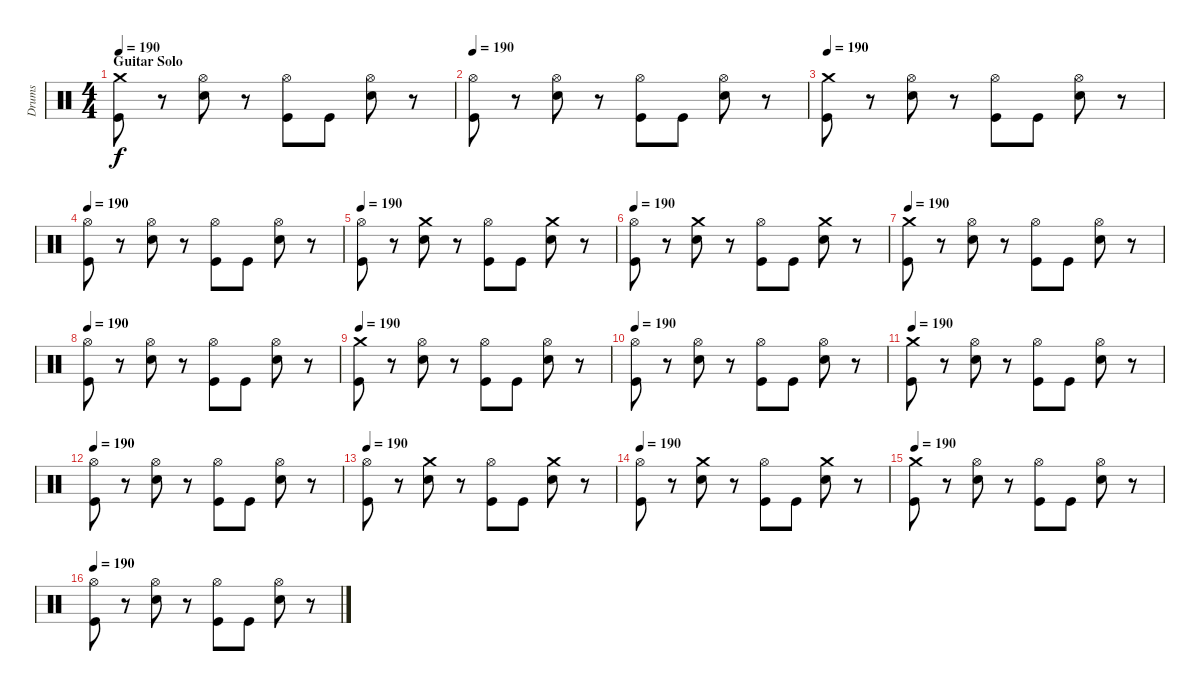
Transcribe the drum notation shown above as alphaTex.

\track ("Drums" "Drums") {instrument percussion}
\staff {score}
\articulation defaults
\ts (4 4)
\section ("" "Guitar Solo")
\tempo 190
\clef neutral
\ks c
("Crash medium (hit)" "Kick (hit)").8{dy f} r.8 ("Hi-Hat (open)" "Snare (hit) 2").8 r.8 ("Hi-Hat (open)" "Kick (hit)").8 "Kick (hit)".8 ("Hi-Hat (open)" "Snare (hit) 2").8 r.8 |
\tempo 190
("Hi-Hat (open)" "Kick (hit)").8 r.8 ("Hi-Hat (open)" "Snare (hit) 2").8 r.8 ("Hi-Hat (open)" "Kick (hit)").8 "Kick (hit)".8 ("Hi-Hat (open)" "Snare (hit) 2").8 r.8 |
\tempo 190
("Crash medium (hit)" "Kick (hit)").8 r.8 ("Hi-Hat (open)" "Snare (hit) 2").8 r.8 ("Hi-Hat (open)" "Kick (hit)").8 "Kick (hit)".8 ("Hi-Hat (open)" "Snare (hit) 2").8 r.8 |
\tempo 190
("Hi-Hat (open)" "Kick (hit)").8 r.8 ("Hi-Hat (open)" "Snare (hit) 2").8 r.8 ("Hi-Hat (open)" "Kick (hit)").8 "Kick (hit)".8 ("Hi-Hat (open)" "Snare (hit) 2").8 r.8 |
\tempo 190
("Hi-Hat (open)" "Kick (hit)").8 r.8 ("Crash medium (hit)" "Snare (hit) 2").8 r.8 ("Hi-Hat (open)" "Kick (hit)").8 "Kick (hit)".8 ("Crash medium (hit)" "Snare (hit) 2").8 r.8 |
\tempo 190
("Hi-Hat (open)" "Kick (hit)").8 r.8 ("Crash medium (hit)" "Snare (hit) 2").8 r.8 ("Hi-Hat (open)" "Kick (hit)").8 "Kick (hit)".8 ("Crash medium (hit)" "Snare (hit) 2").8 r.8 |
\tempo 190
("Crash medium (hit)" "Kick (hit)").8 r.8 ("Hi-Hat (open)" "Snare (hit) 2").8 r.8 ("Hi-Hat (open)" "Kick (hit)").8 "Kick (hit)".8 ("Hi-Hat (open)" "Snare (hit) 2").8 r.8 |
\tempo 190
("Hi-Hat (open)" "Kick (hit)").8 r.8 ("Hi-Hat (open)" "Snare (hit) 2").8 r.8 ("Hi-Hat (open)" "Kick (hit)").8 "Kick (hit)".8 ("Hi-Hat (open)" "Snare (hit) 2").8 r.8 |
\tempo 190
("Crash medium (hit)" "Kick (hit)").8 r.8 ("Hi-Hat (open)" "Snare (hit) 2").8 r.8 ("Hi-Hat (open)" "Kick (hit)").8 "Kick (hit)".8 ("Hi-Hat (open)" "Snare (hit) 2").8 r.8 |
\tempo 190
("Hi-Hat (open)" "Kick (hit)").8 r.8 ("Hi-Hat (open)" "Snare (hit) 2").8 r.8 ("Hi-Hat (open)" "Kick (hit)").8 "Kick (hit)".8 ("Hi-Hat (open)" "Snare (hit) 2").8 r.8 |
\tempo 190
("Crash medium (hit)" "Kick (hit)").8 r.8 ("Hi-Hat (open)" "Snare (hit) 2").8 r.8 ("Hi-Hat (open)" "Kick (hit)").8 "Kick (hit)".8 ("Hi-Hat (open)" "Snare (hit) 2").8 r.8 |
\tempo 190
("Hi-Hat (open)" "Kick (hit)").8 r.8 ("Hi-Hat (open)" "Snare (hit) 2").8 r.8 ("Hi-Hat (open)" "Kick (hit)").8 "Kick (hit)".8 ("Hi-Hat (open)" "Snare (hit) 2").8 r.8 |
\tempo 190
("Hi-Hat (open)" "Kick (hit)").8 r.8 ("Crash medium (hit)" "Snare (hit) 2").8 r.8 ("Hi-Hat (open)" "Kick (hit)").8 "Kick (hit)".8 ("Crash medium (hit)" "Snare (hit) 2").8 r.8 |
\tempo 190
("Hi-Hat (open)" "Kick (hit)").8 r.8 ("Crash medium (hit)" "Snare (hit) 2").8 r.8 ("Hi-Hat (open)" "Kick (hit)").8 "Kick (hit)".8 ("Crash medium (hit)" "Snare (hit) 2").8 r.8 |
\tempo 190
("Crash medium (hit)" "Kick (hit)").8 r.8 ("Hi-Hat (open)" "Snare (hit) 2").8 r.8 ("Hi-Hat (open)" "Kick (hit)").8 "Kick (hit)".8 ("Hi-Hat (open)" "Snare (hit) 2").8 r.8 |
\tempo 190
("Hi-Hat (open)" "Kick (hit)").8 r.8 ("Hi-Hat (open)" "Snare (hit) 2").8 r.8 ("Hi-Hat (open)" "Kick (hit)").8 "Kick (hit)".8 ("Hi-Hat (open)" "Snare (hit) 2").8 r.8
